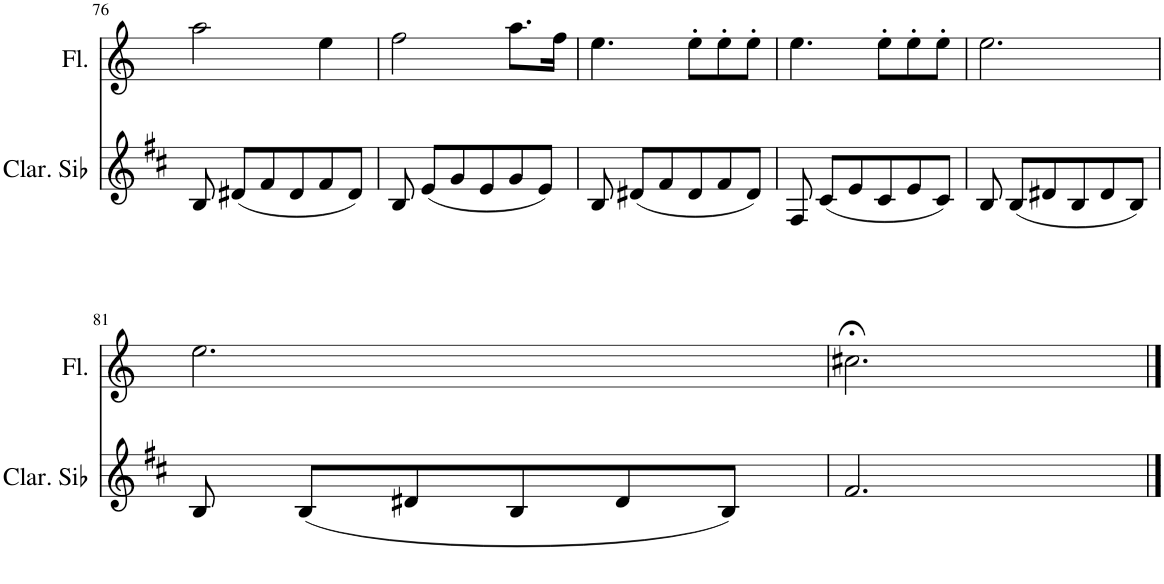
**kern	**kern
*part2	*part1
*staff2	*staff1
*I"Clarinette en Sib	*I"Flûte
*I'Clar. Sib	*I'Fl.
!!LO:PB:g=z
*clefG2	*clefG2
*Trd1c2	*
*k[f#c#]	*k[]
*M3/4	*M3/4
=76	=76
8B/	2aa\
(8d#X/L	.
8f#/	.
8d#/	.
8f#/	4ee\
8d#/J)	.
=77	=77
8B/	2ff\
(8e/L	.
8g/	.
8e/	.
8g/	8.aa\L
8e/J)	.
.	16ff\Jk
=78	=78
8B/	4.ee\
(8d#X/L	.
8f#/	.
8d#/	8ee'\L
8f#/	8ee'\
8d#/J)	8ee'\J
=79	=79
8F#/	4.ee\
(8c#/L	.
8e/	.
8c#/	8ee'\L
8e/	8ee'\
8c#/J)	8ee'\J
=80	=80
8B/	2.ee\
(8B/L	.
8d#X/	.
8B/	.
8d#/	.
8B/J)	.
!!LO:LB:g=z
=81	=81
8B/	2.ee\
(8B/L	.
8d#X/	.
8B/	.
8d#/	.
8B/J)	.
=82	=82
2.f#/	2.cc#X;<\
==	==
*-	*-
